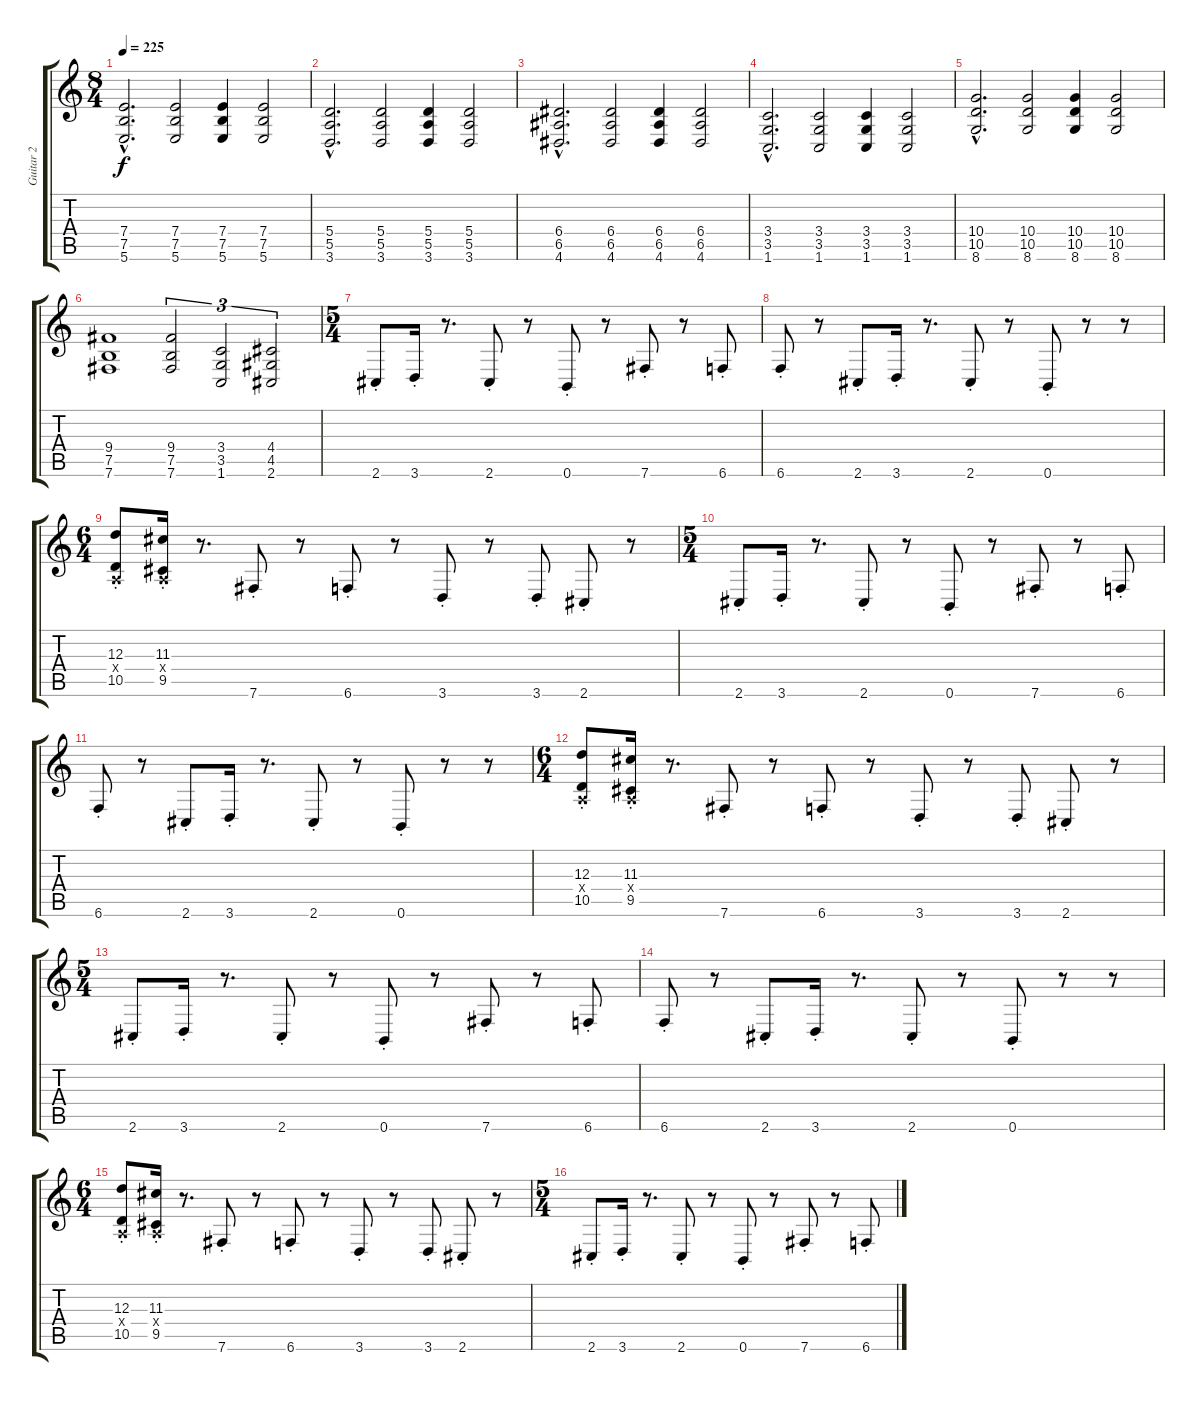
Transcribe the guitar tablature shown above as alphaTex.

\track ("Guitar 2" "Guitar 2") {instrument overdrivenguitar}
\staff {score tabs}
\tuning (B3 Gb3 D3 A2 E2 B1) {hide}
\ts (8 4)
\tempo 225
\clef g2
\ks c
(7.4{hac} 7.5{hac} 5.6{hac}).2{d dy f} (7.4 7.5 5.6).2 (7.4 7.5 5.6).4 (7.4 7.5 5.6).2 |
(5.4{hac} 5.5{hac} 3.6{hac}).2{d} (5.4 5.5 3.6).2 (5.4 5.5 3.6).4 (5.4 5.5 3.6).2 |
(6.4{hac} 6.5{hac} 4.6{hac}).2{d} (6.4 6.5 4.6).2 (6.4 6.5 4.6).4 (6.4 6.5 4.6).2 |
(3.4{hac} 3.5{hac} 1.6{hac}).2{d} (3.4 3.5 1.6).2 (3.4 3.5 1.6).4 (3.4 3.5 1.6).2 |
(10.4{hac} 10.5{hac} 8.6{hac}).2{d} (10.4 10.5 8.6).2 (10.4 10.5 8.6).4 (10.4 10.5 8.6).2 |
(9.4 7.5 7.6).1 (9.4 7.5 7.6).2{tu (3 2)} (3.4 3.5 1.6).2{tu (3 2)} (4.4 4.5 2.6).2{tu (3 2)} |
\ts (5 4)
2.6{st}.8 3.6{st}.16 r.8{d} 2.6{st}.8 r.8 0.6{st}.8 r.8 7.6{st}.8 r.8 6.6{st}.8 |
6.6{st}.8 r.8 2.6{st}.8 3.6{st}.16 r.8{d} 2.6{st}.8 r.8 0.6{st}.8 r.8 r.8 |
\ts (6 4)
(12.3{st} 0.4{x} 10.5{st}).8 (11.3{st} 0.4{x} 9.5{st}).16 r.8{d} 7.6{st}.8 r.8 6.6{st}.8 r.8 3.6{st}.8 r.8 3.6{st}.8 2.6{st}.8 r.8 |
\ts (5 4)
2.6{st}.8 3.6{st}.16 r.8{d} 2.6{st}.8 r.8 0.6{st}.8 r.8 7.6{st}.8 r.8 6.6{st}.8 |
6.6{st}.8 r.8 2.6{st}.8 3.6{st}.16 r.8{d} 2.6{st}.8 r.8 0.6{st}.8 r.8 r.8 |
\ts (6 4)
(12.3{st} 0.4{x} 10.5{st}).8 (11.3{st} 0.4{x} 9.5{st}).16 r.8{d} 7.6{st}.8 r.8 6.6{st}.8 r.8 3.6{st}.8 r.8 3.6{st}.8 2.6{st}.8 r.8 |
\ts (5 4)
2.6{st}.8 3.6{st}.16 r.8{d} 2.6{st}.8 r.8 0.6{st}.8 r.8 7.6{st}.8 r.8 6.6{st}.8 |
6.6{st}.8 r.8 2.6{st}.8 3.6{st}.16 r.8{d} 2.6{st}.8 r.8 0.6{st}.8 r.8 r.8 |
\ts (6 4)
(12.3{st} 0.4{x} 10.5{st}).8 (11.3{st} 0.4{x} 9.5{st}).16 r.8{d} 7.6{st}.8 r.8 6.6{st}.8 r.8 3.6{st}.8 r.8 3.6{st}.8 2.6{st}.8 r.8 |
\ts (5 4)
2.6{st}.8 3.6{st}.16 r.8{d} 2.6{st}.8 r.8 0.6{st}.8 r.8 7.6{st}.8 r.8 6.6{st}.8
